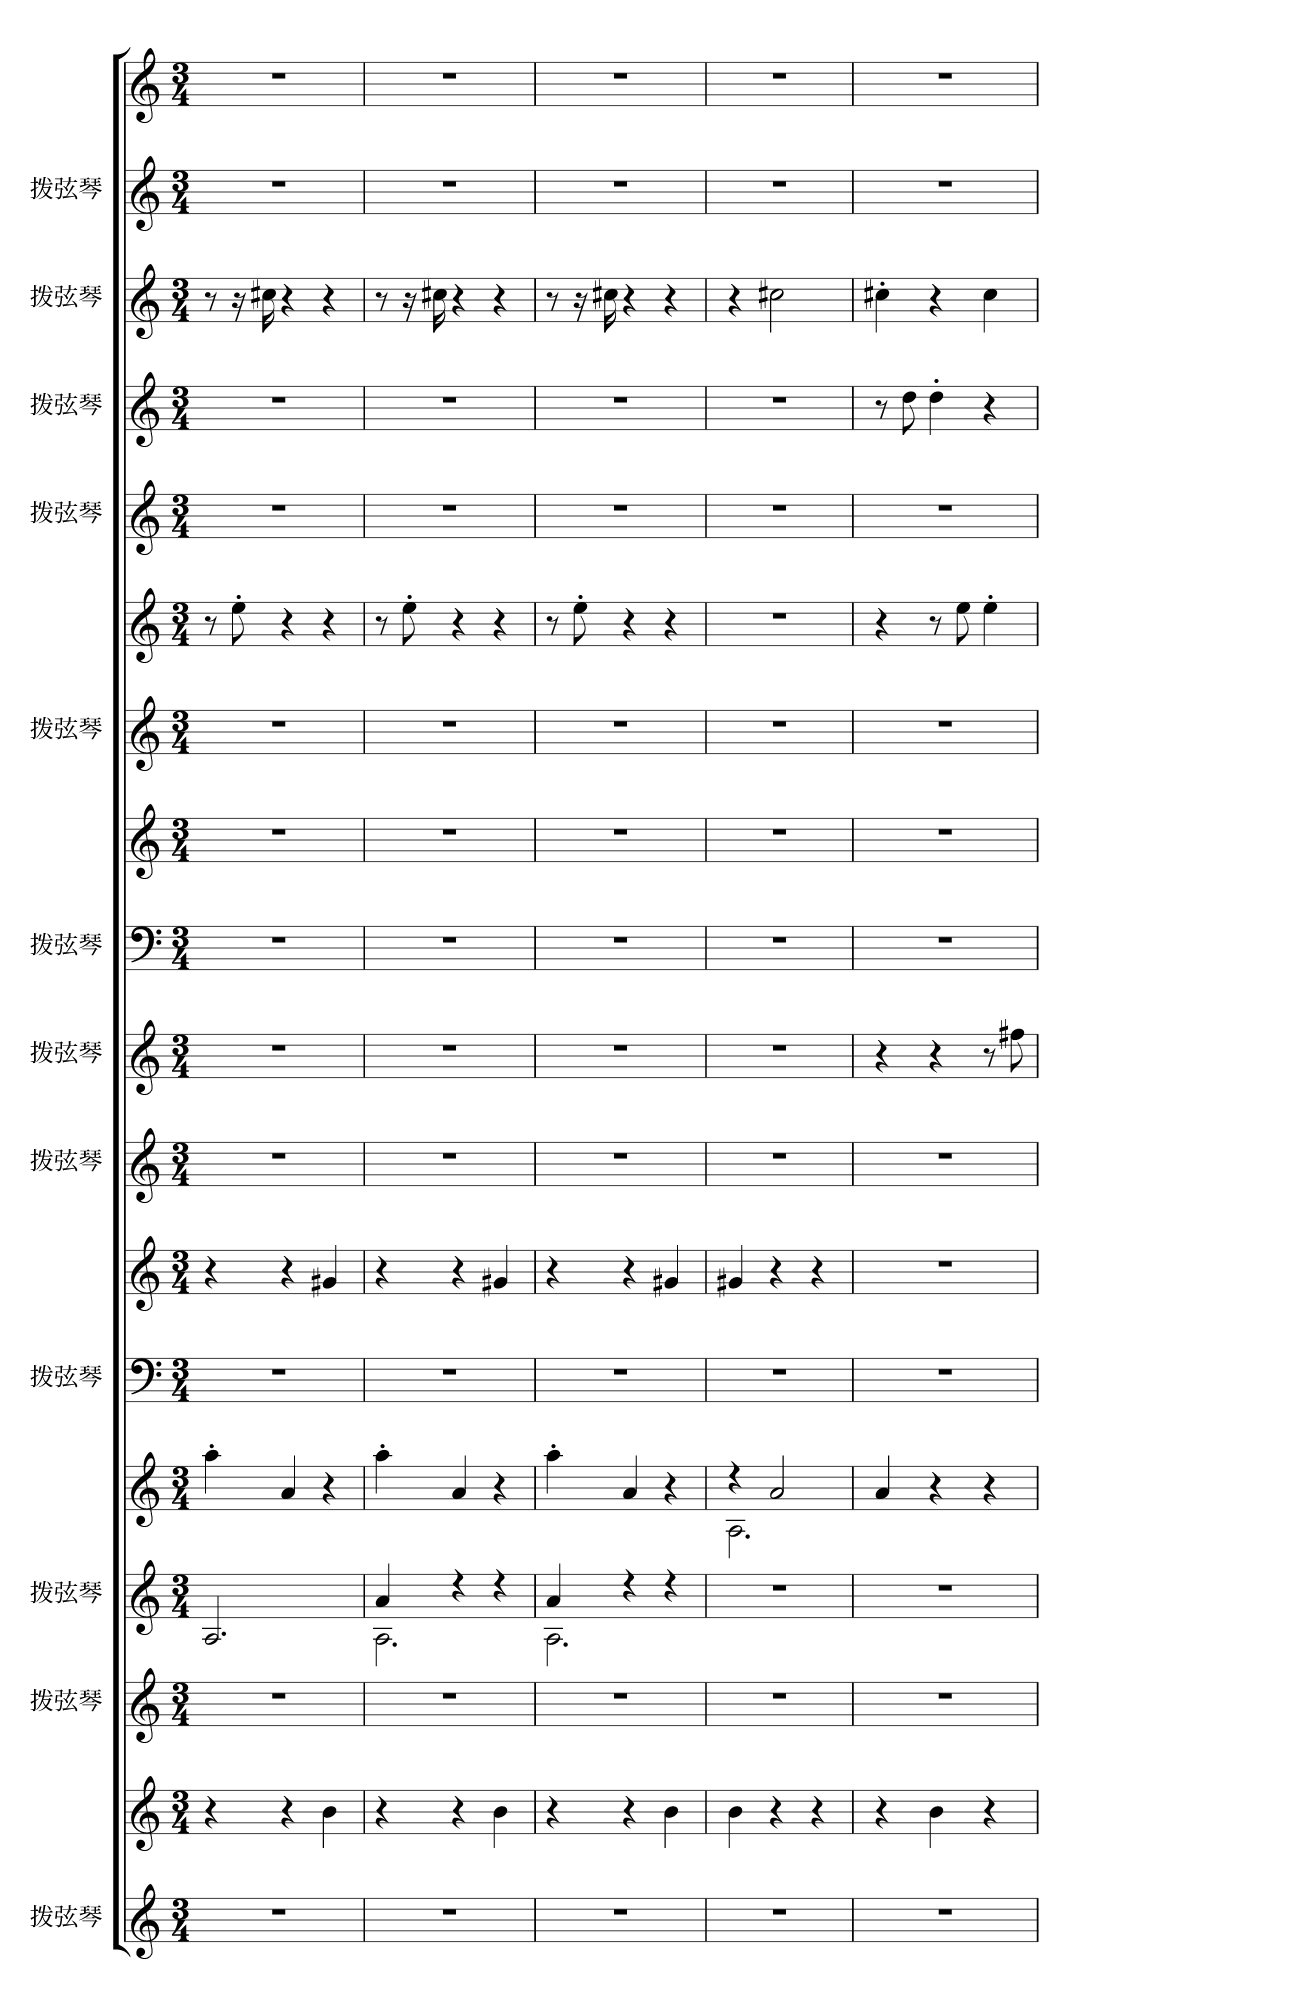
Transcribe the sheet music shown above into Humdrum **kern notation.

**kern	**kern	**kern	**kern	**kern	**kern	**kern	**kern	**kern	**kern	**kern	**kern	**kern	**kern	**kern	**kern	**kern	**kern
*part12	*part12	*part11	*part10	*part10	*part9	*part9	*part8	*part7	*part6	*part6	*part5	*part5	*part4	*part3	*part2	*part1	*part1
*staff18	*staff17	*staff16	*staff15	*staff14	*staff13	*staff12	*staff11	*staff10	*staff9	*staff8	*staff7	*staff6	*staff5	*staff4	*staff3	*staff2	*staff1
*I"拨弦琴	*	*I"拨弦琴	*I"拨弦琴	*	*I"拨弦琴	*	*I"拨弦琴	*I"拨弦琴	*I"拨弦琴	*	*I"拨弦琴	*	*I"拨弦琴	*I"拨弦琴	*I"拨弦琴	*I"拨弦琴	*
*clefG2	*clefG2	*clefG2	*clefG2	*clefG2	*clefF4	*clefG2	*clefG2	*clefG2	*clefF4	*clefG2	*clefG2	*clefG2	*clefG2	*clefG2	*clefG2	*clefG2	*clefG2
*k[]	*k[]	*k[]	*k[]	*k[]	*k[]	*k[]	*k[]	*k[]	*k[]	*k[]	*k[]	*k[]	*k[]	*k[]	*k[]	*k[]	*k[]
*M3/4	*M3/4	*M3/4	*M3/4	*M3/4	*M3/4	*M3/4	*M3/4	*M3/4	*M3/4	*M3/4	*M3/4	*M3/4	*M3/4	*M3/4	*M3/4	*M3/4	*M3/4
*MM168	*MM168	*MM168	*MM168	*MM168	*MM168	*MM168	*MM168	*MM168	*MM168	*MM168	*MM168	*MM168	*MM168	*MM168	*MM168	*MM168	*MM168
=1	=1	=1	=1	=1	=1	=1	=1	=1	=1	=1	=1	=1	=1	=1	=1	=1	=1
2.r	4r	2.r	2.A/	4aa'\	2.r	4r	2.r	2.r	2.r	2.r	2.r	8r	2.r	2.r	8r	2.r	2.r
.	.	.	.	.	.	.	.	.	.	.	.	8ee'\	.	.	16r	.	.
.	.	.	.	.	.	.	.	.	.	.	.	.	.	.	16cc#X\	.	.
.	4r	.	.	4a/	.	4r	.	.	.	.	.	4r	.	.	4r	.	.
.	4b\	.	.	4r	.	4g#X/	.	.	.	.	.	4r	.	.	4r	.	.
=2	=2	=2	=2	=2	=2	=2	=2	=2	=2	=2	=2	=2	=2	=2	=2	=2	=2
*	*	*	*^	*	*	*	*	*	*	*	*	*	*	*	*	*	*
2.r	4r	2.r	4a/	2.A\	4aa'\	2.r	4r	2.r	2.r	2.r	2.r	2.r	8r	2.r	2.r	8r	2.r	2.r
.	.	.	.	.	.	.	.	.	.	.	.	.	8ee'\	.	.	16r	.	.
.	.	.	.	.	.	.	.	.	.	.	.	.	.	.	.	16cc#X\	.	.
.	4r	.	4r	.	4a/	.	4r	.	.	.	.	.	4r	.	.	4r	.	.
.	4b\	.	4r	.	4r	.	4g#X/	.	.	.	.	.	4r	.	.	4r	.	.
=3	=3	=3	=3	=3	=3	=3	=3	=3	=3	=3	=3	=3	=3	=3	=3	=3	=3	=3
2.r	4r	2.r	4a/	2.A\	4aa'\	2.r	4r	2.r	2.r	2.r	2.r	2.r	8r	2.r	2.r	8r	2.r	2.r
.	.	.	.	.	.	.	.	.	.	.	.	.	8ee'\	.	.	16r	.	.
.	.	.	.	.	.	.	.	.	.	.	.	.	.	.	.	16cc#X\	.	.
.	4r	.	4r	.	4a/	.	4r	.	.	.	.	.	4r	.	.	4r	.	.
.	4b\	.	4r	.	4r	.	4g#X/	.	.	.	.	.	4r	.	.	4r	.	.
*	*	*	*v	*v	*	*	*	*	*	*	*	*	*	*	*	*	*	*
=4	=4	=4	=4	=4	=4	=4	=4	=4	=4	=4	=4	=4	=4	=4	=4	=4	=4
*	*	*	*	*^	*	*	*	*	*	*	*	*	*	*	*	*	*
2.r	4b\	2.r	2.r	4r	2.A\	2.r	4g#X/	2.r	2.r	2.r	2.r	2.r	2.r	2.r	2.r	4r	2.r	2.r
.	4r	.	.	2a/	.	.	4r	.	.	.	.	.	.	.	.	2cc#X\	.	.
.	4r	.	.	.	.	.	4r	.	.	.	.	.	.	.	.	.	.	.
*	*	*	*	*v	*v	*	*	*	*	*	*	*	*	*	*	*	*	*
=5	=5	=5	=5	=5	=5	=5	=5	=5	=5	=5	=5	=5	=5	=5	=5	=5	=5
2.r	4r	2.r	2.r	4a/	2.r	2.r	2.r	4r	2.r	2.r	2.r	4r	2.r	8r	4cc#X'\	2.r	2.r
.	.	.	.	.	.	.	.	.	.	.	.	.	.	8dd\	.	.	.
.	4b\	.	.	4r	.	.	.	4r	.	.	.	8r	.	4dd'\	4r	.	.
.	.	.	.	.	.	.	.	.	.	.	.	8ee\	.	.	.	.	.
.	4r	.	.	4r	.	.	.	8r	.	.	.	4ee'\	.	4r	4cc#\	.	.
.	.	.	.	.	.	.	.	8ff#X\	.	.	.	.	.	.	.	.	.
=	=	=	=	=	=	=	=	=	=	=	=	=	=	=	=	=	=
*-	*-	*-	*-	*-	*-	*-	*-	*-	*-	*-	*-	*-	*-	*-	*-	*-	*-
